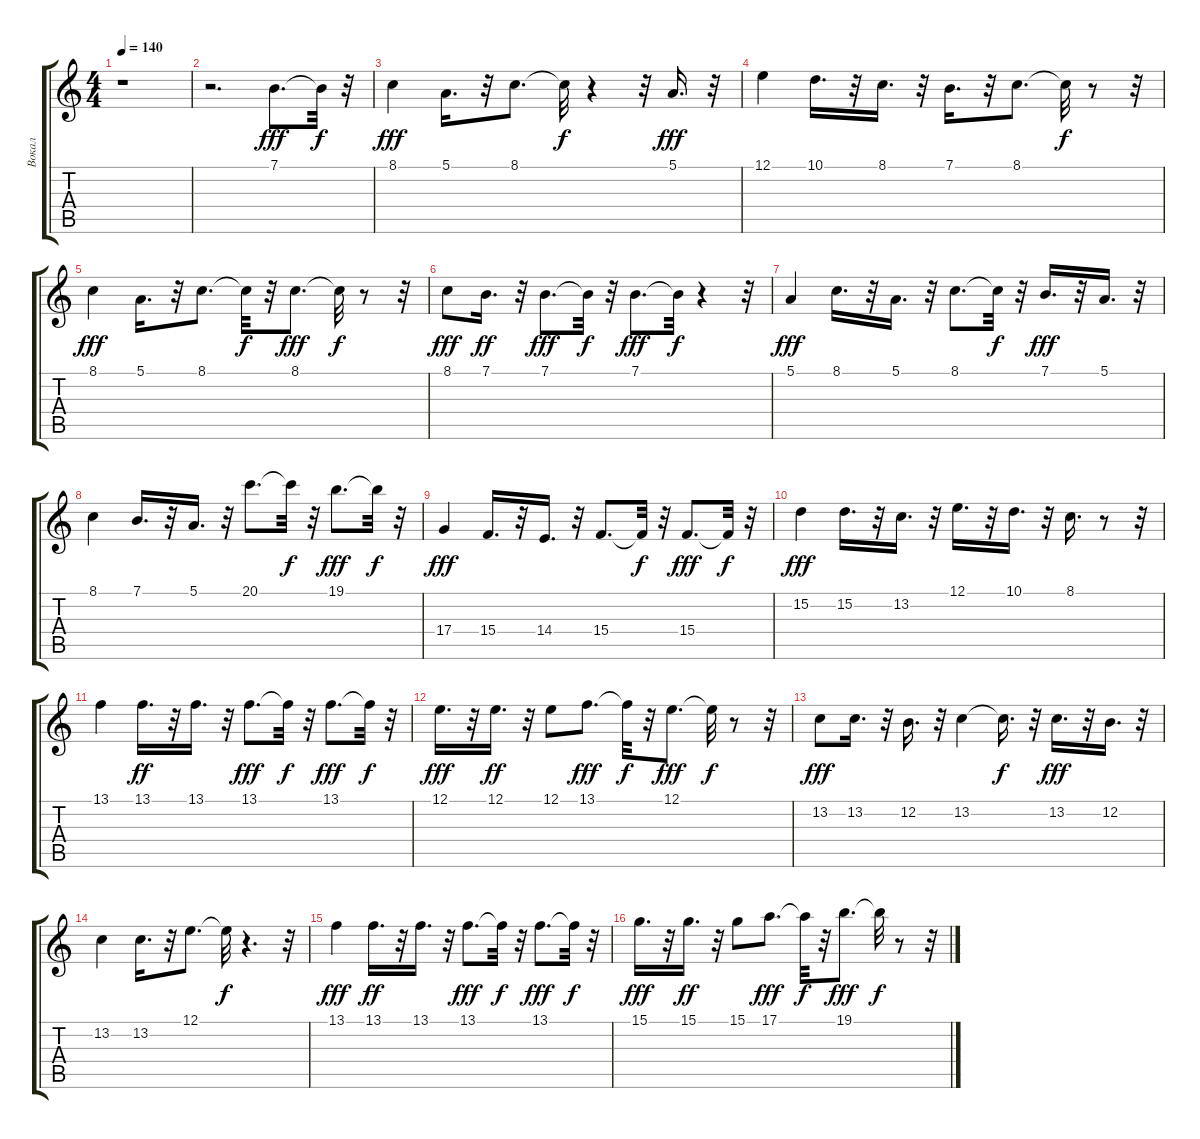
\track ("Вокал" "Вокал") {instrument fx5brightness}
\staff {score tabs}
\tuning (E4 B3 G3 D3 A2 E2) {hide}
\ts (4 4)
\tempo 140
\clef g2
\ks c
r.1{dy f} |
r.2{d} 7.1.8{d dy fff volume 15} 7.1{t}.32{dy f} r.32 |
8.1.4{dy fff} 5.1.16{d} r.32 8.1.8{d} 8.1{t}.32{dy f} r.4 r.32 5.1.16{d dy fff} r.32 |
12.1.4 10.1.16{d} r.32 8.1.16{d} r.32 7.1.16{d} r.32 8.1.8{d} 8.1{t}.32{dy f} r.8 r.32 |
8.1.4{dy fff} 5.1.16{d} r.32 8.1.8{d} 8.1{t}.32{dy f} r.32 8.1.8{d dy fff} 8.1{t}.32{dy f} r.8 r.32 |
8.1.8{dy fff} 7.1.16{d dy ff} r.32 7.1.8{d dy fff} 7.1{t}.32{dy f} r.32 7.1.8{d dy fff} 7.1{t}.32{dy f} r.4 r.32 |
5.1.4{dy fff} 8.1.16{d} r.32 5.1.16{d} r.32 8.1.8{d} 8.1{t}.32{dy f} r.32 7.1.16{d dy fff} r.32 5.1.16{d} r.32 |
8.1.4 7.1.16{d} r.32 5.1.16{d} r.32 20.1.8{d} 20.1{t}.32{dy f} r.32 19.1.8{d dy fff} 19.1{t}.32{dy f} r.32 |
17.4.4{dy fff} 15.4.16{d} r.32 14.4.16{d} r.32 15.4.8{d} 15.4{t}.32{dy f} r.32 15.4.8{d dy fff} 15.4{t}.32{dy f} r.32 |
15.2.4{dy fff} 15.2.16{d} r.32 13.2.16{d} r.32 12.1.16{d} r.32 10.1.16{d} r.32 8.1.16{d} r.8 r.32 |
13.1.4 13.1.16{d dy ff} r.32 13.1.16{d} r.32 13.1.8{d dy fff} 13.1{t}.32{dy f} r.32 13.1.8{d dy fff} 13.1{t}.32{dy f} r.32 |
12.1.16{d dy fff} r.32 12.1.16{d dy ff} r.32 12.1.8 13.1.8{d dy fff} 13.1{t}.32{dy f} r.32 12.1.8{d dy fff} 12.1{t}.32{dy f} r.8 r.32 |
13.2.8{dy fff} 13.2.16{d} r.32 12.2.16{d} r.32 13.2.4 13.2{t}.16{d dy f} r.32 13.2.16{d dy fff} r.32 12.2.16{d} r.32 |
13.2.4 13.2.16{d} r.32 12.1.8{d} 12.1{t}.32{dy f} r.4{d} r.32 |
13.1.4{dy fff} 13.1.16{d dy ff} r.32 13.1.16{d} r.32 13.1.8{d dy fff} 13.1{t}.32{dy f} r.32 13.1.8{d dy fff} 13.1{t}.32{dy f} r.32 |
15.1.16{d dy fff} r.32 15.1.16{d dy ff} r.32 15.1.8 17.1.8{d dy fff} 17.1{t}.32{dy f} r.32 19.1.8{d dy fff} 19.1{t}.32{dy f} r.8 r.32
